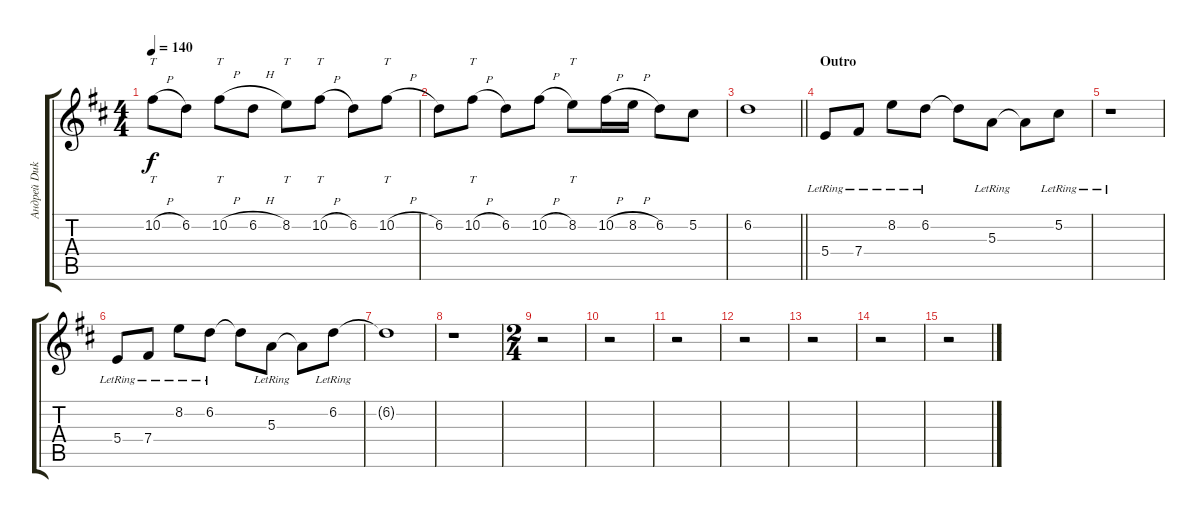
\track ("Андрей Duke Анисимов" "Андрей Duk") {instrument distortionguitar}
\staff {score tabs}
\tuning (Db4 Ab3 E3 B2 Gb2 B1) {hide}
\ts (4 4)
\tempo 140
\clef g2
\ks bminor
10.2{h}.8{tt dy f} 6.2.8 10.2{h}.8{tt} 6.2{h}.8 8.2.8{tt} 10.2{h}.8{tt} 6.2.8 10.2{h}.8{tt} |
6.2.8 10.2{h}.8{tt} 6.2.8 10.2{h}.8 8.2.8{tt} 10.2{h}.16 8.2{h}.16 6.2.8 5.2.8 |
\barLineRight lightlight
6.2.1 |
\section ("" "Outro")
5.4{lr}.8{volume 6 instrument electricguitarjazz} 7.4{lr}.8 8.2{lr}.8 6.2{lr}.8 6.2{t}.8 5.3{lr}.8 5.3{t}.8 5.2{lr}.8 |
r.1 |
5.4{lr}.8 7.4{lr}.8 8.2{lr}.8 6.2{lr}.8 6.2{t}.8 5.3{lr}.8 5.3{t}.8 6.2{lr}.8 |
6.2{t}.1 |
r.1 |
\ts (2 4)
r.2 |
r.2 |
r.2 |
r.2 |
r.2 |
r.2 |
r.2
